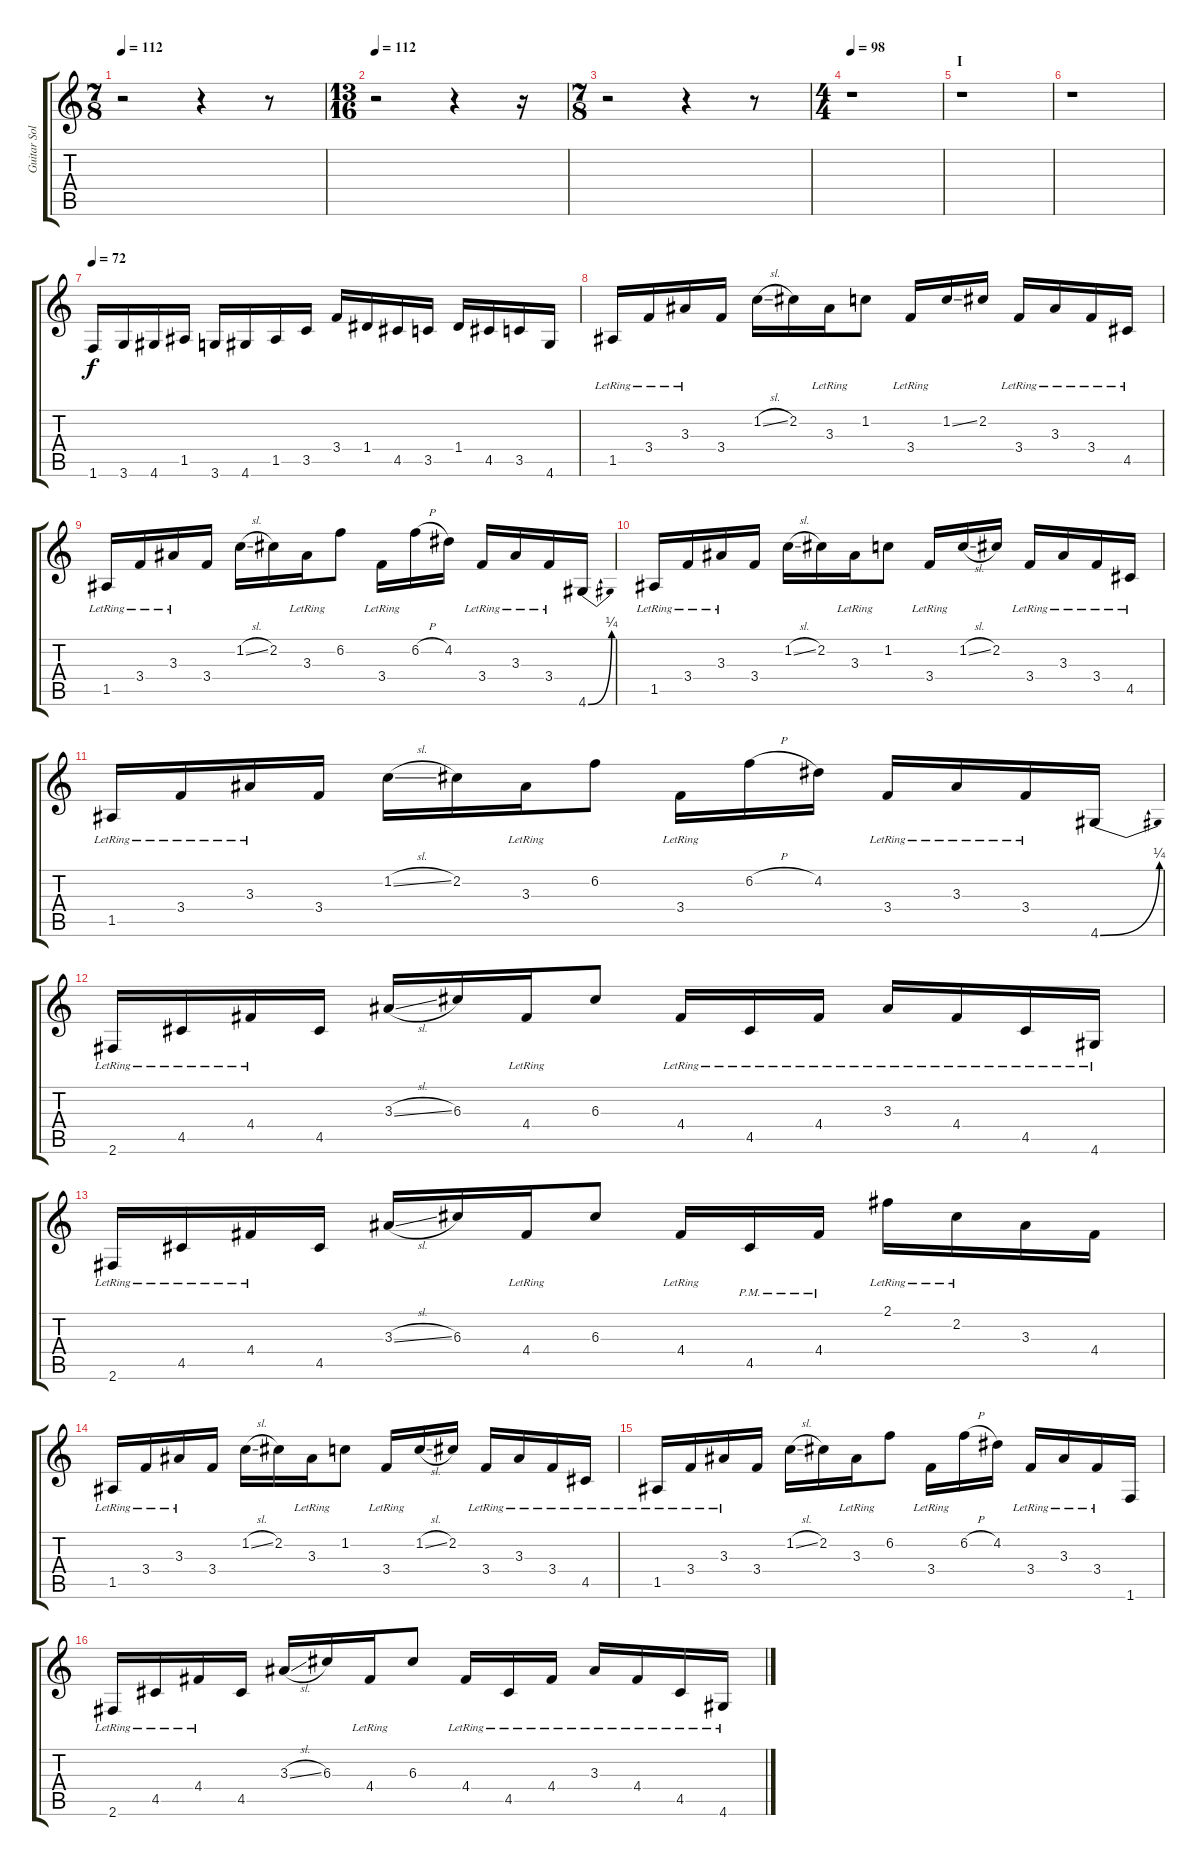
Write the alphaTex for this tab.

\track ("Guitar Solo" "Guitar Sol") {instrument distortionguitar}
\staff {score tabs}
\tuning (E4 B3 G3 D3 A2 E2) {hide}
\ts (7 8)
\tempo 112
\clef g2
\ks c
r.2{dy f} r.4 r.8 |
\ts (13 16)
\tempo 112
r.2 r.4 r.16 |
\ts (7 8)
r.2 r.4 r.8 |
\ts (4 4)
\tempo 98
r.1 |
\section ("" "I")
r.1 |
r.1{volume 0} |
\tempo 72
1.6.16{volume 16 instrument acousticguitarsteel} 3.6.16 4.6.16 1.5.16 3.6.16 4.6.16 1.5.16 3.5.16 3.4.16 1.4.16 4.5.16 3.5.16 1.4.16 4.5.16 3.5.16 4.6.16 |
1.5{lr}.16 3.4{lr}.16 3.3{lr}.16 3.4.16 1.2{sl}.16 2.2.16 3.3{lr}.16 1.2.8 3.4{lr}.16 1.2{ss}.16 2.2.16 3.4{lr}.16 3.3{lr}.16 3.4{lr}.16 4.5{lr}.16 |
1.5{lr}.16 3.4{lr}.16 3.3{lr}.16 3.4.16 1.2{sl}.16 2.2.16 3.3{lr}.16 6.2.8 3.4{lr}.16 6.2{h}.16 4.2.16 3.4{lr}.16 3.3{lr}.16 3.4{lr}.16 4.6{be (bend 0 0 60 1)}.16 |
1.5{lr}.16 3.4{lr}.16 3.3{lr}.16 3.4.16 1.2{sl}.16 2.2.16 3.3{lr}.16 1.2.8 3.4{lr}.16 1.2{sl}.16 2.2.16 3.4{lr}.16 3.3{lr}.16 3.4{lr}.16 4.5{lr}.16 |
1.5{lr}.16 3.4{lr}.16 3.3{lr}.16 3.4.16 1.2{sl}.16 2.2.16 3.3{lr}.16 6.2.8 3.4{lr}.16 6.2{h}.16 4.2.16 3.4{lr}.16 3.3{lr}.16 3.4{lr}.16 4.6{be (bend 0 0 60 1)}.16 |
2.6{lr}.16 4.5{lr}.16 4.4{lr}.16 4.5.16 3.3{sl}.16 6.3.16 4.4{lr}.16 6.3.8 4.4{lr}.16 4.5{lr}.16 4.4{lr}.16 3.3{lr}.16 4.4{lr}.16 4.5{lr}.16 4.6{lr}.16 |
2.6{lr}.16 4.5{lr}.16 4.4{lr}.16 4.5.16 3.3{sl}.16 6.3.16 4.4{lr}.16 6.3.8 4.4{lr}.16 4.5{pm}.16 4.4{pm}.16 2.1{lr}.16 2.2{lr}.16 3.3.16 4.4.16 |
1.5{lr}.16 3.4{lr}.16 3.3{lr}.16 3.4.16 1.2{sl}.16 2.2.16 3.3{lr}.16 1.2.8 3.4{lr}.16 1.2{sl}.16 2.2.16 3.4{lr}.16 3.3{lr}.16 3.4{lr}.16 4.5{lr}.16 |
1.5{lr}.16 3.4{lr}.16 3.3{lr}.16 3.4.16 1.2{sl}.16 2.2.16 3.3{lr}.16 6.2.8 3.4{lr}.16 6.2{h}.16 4.2.16 3.4{lr}.16 3.3{lr}.16 3.4{lr}.16 1.6.16 |
2.6{lr}.16 4.5{lr}.16 4.4{lr}.16 4.5.16 3.3{sl}.16 6.3.16 4.4{lr}.16 6.3.8 4.4{lr}.16 4.5{lr}.16 4.4{lr}.16 3.3{lr}.16 4.4{lr}.16 4.5{lr}.16 4.6{lr}.16
